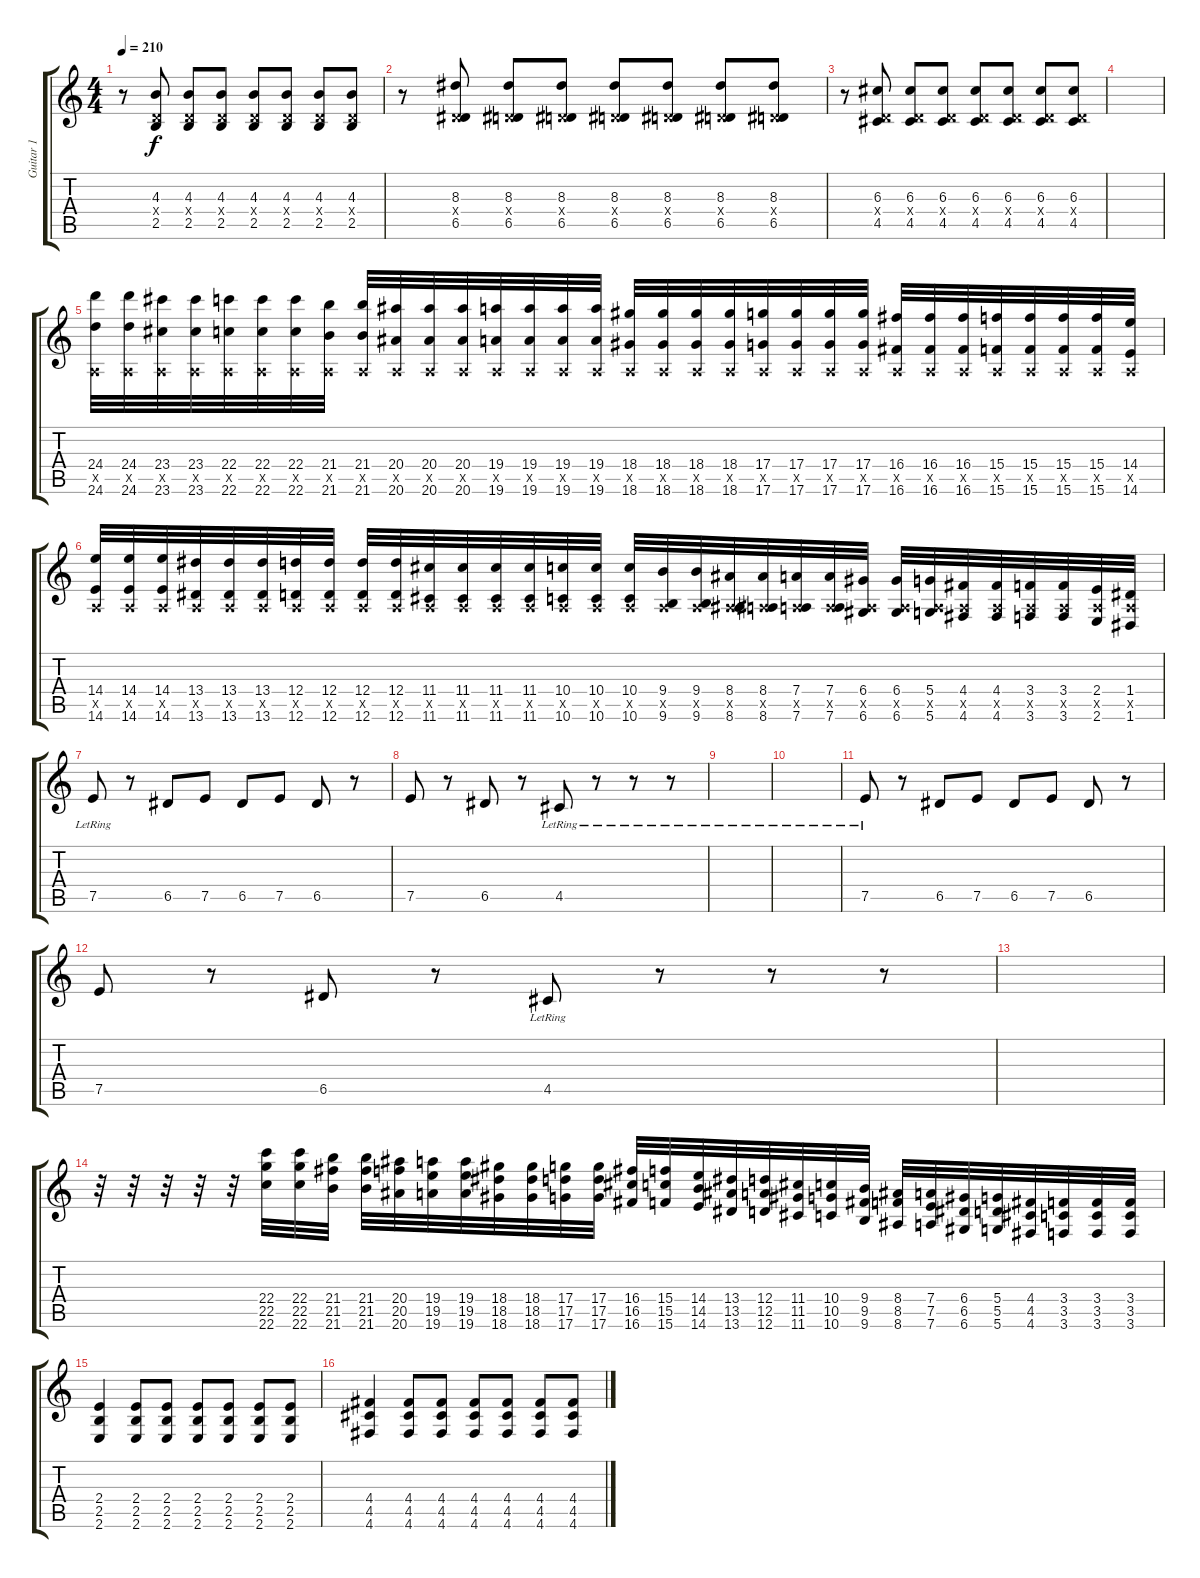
\track ("Guitar 1" "Guitar 1") {instrument overdrivenguitar}
\staff {score tabs}
\tuning (E4 B3 G3 D3 A2 D2) {hide}
\ts (4 4)
\tempo 210
\clef g2
\ks c
r.8{dy f} (4.3 0.4{x} 2.5).8 (4.3 0.4{x} 2.5).8 (4.3 0.4{x} 2.5).8 (4.3 0.4{x} 2.5).8 (4.3 0.4{x} 2.5).8 (4.3 0.4{x} 2.5).8 (4.3 0.4{x} 2.5).8 |
r.8 (8.3 0.4{x} 6.5).8 (8.3 0.4{x} 6.5).8 (8.3 0.4{x} 6.5).8 (8.3 0.4{x} 6.5).8 (8.3 0.4{x} 6.5).8 (8.3 0.4{x} 6.5).8 (8.3 0.4{x} 6.5).8 |
r.8 (6.3 0.4{x} 4.5).8 (6.3 0.4{x} 4.5).8 (6.3 0.4{x} 4.5).8 (6.3 0.4{x} 4.5).8 (6.3 0.4{x} 4.5).8 (6.3 0.4{x} 4.5).8 (6.3 0.4{x} 4.5).8 |
|
(24.4 0.5{x} 24.6).32 (24.4 0.5{x} 24.6).32 (23.4 0.5{x} 23.6).32 (23.4 0.5{x} 23.6).32 (22.4 0.5{x} 22.6).32 (22.4 0.5{x} 22.6).32 (22.4 0.5{x} 22.6).32 (21.4 0.5{x} 21.6).32 (21.4 0.5{x} 21.6).32 (20.4 0.5{x} 20.6).32 (20.4 0.5{x} 20.6).32 (20.4 0.5{x} 20.6).32 (19.4 0.5{x} 19.6).32 (19.4 0.5{x} 19.6).32 (19.4 0.5{x} 19.6).32 (19.4 0.5{x} 19.6).32 (18.4 0.5{x} 18.6).32 (18.4 0.5{x} 18.6).32 (18.4 0.5{x} 18.6).32 (18.4 0.5{x} 18.6).32 (17.4 0.5{x} 17.6).32 (17.4 0.5{x} 17.6).32 (17.4 0.5{x} 17.6).32 (17.4 0.5{x} 17.6).32 (16.4 0.5{x} 16.6).32 (16.4 0.5{x} 16.6).32 (16.4 0.5{x} 16.6).32 (15.4 0.5{x} 15.6).32 (15.4 0.5{x} 15.6).32 (15.4 0.5{x} 15.6).32 (15.4 0.5{x} 15.6).32 (14.4 0.5{x} 14.6).32 |
(14.4 0.5{x} 14.6).32 (14.4 0.5{x} 14.6).32 (14.4 0.5{x} 14.6).32 (13.4 0.5{x} 13.6).32 (13.4 0.5{x} 13.6).32 (13.4 0.5{x} 13.6).32 (12.4 0.5{x} 12.6).32 (12.4 0.5{x} 12.6).32 (12.4 0.5{x} 12.6).32 (12.4 0.5{x} 12.6).32 (11.4 0.5{x} 11.6).32 (11.4 0.5{x} 11.6).32 (11.4 0.5{x} 11.6).32 (11.4 0.5{x} 11.6).32 (10.4 0.5{x} 10.6).32 (10.4 0.5{x} 10.6).32 (10.4 0.5{x} 10.6).32 (9.4 0.5{x} 9.6).32 (9.4 0.5{x} 9.6).32 (8.4 0.5{x} 8.6).32 (8.4 0.5{x} 8.6).32 (7.4 0.5{x} 7.6).32 (7.4 0.5{x} 7.6).32 (6.4 0.5{x} 6.6).32 (6.4 0.5{x} 6.6).32 (5.4 0.5{x} 5.6).32 (4.4 0.5{x} 4.6).32 (4.4 0.5{x} 4.6).32 (3.4 0.5{x} 3.6).32 (3.4 0.5{x} 3.6).32 (2.4 0.5{x} 2.6).32 (1.4 0.5{x} 1.6).32 |
7.5{lr}.8 r.8 6.5.8 7.5.8 6.5.8 7.5.8 6.5.8 r.8 |
7.5.8 r.8 6.5.8 r.8 4.5{lr}.8 r.8 r.8 r.8 |
|
|
7.5{lr}.8 r.8 6.5.8 7.5.8 6.5.8 7.5.8 6.5.8 r.8 |
7.5.8 r.8 6.5.8 r.8 4.5{lr}.8 r.8 r.8 r.8 |
|
r.32 r.32 r.32 r.32 r.32 (22.4 22.5 22.6).32 (22.4 22.5 22.6).32 (21.4 21.5 21.6).32 (21.4 21.5 21.6).32 (20.4 20.5 20.6).32 (19.4 19.5 19.6).32 (19.4 19.5 19.6).32 (18.4 18.5 18.6).32 (18.4 18.5 18.6).32 (17.4 17.5 17.6).32 (17.4 17.5 17.6).32 (16.4 16.5 16.6).32 (15.4 15.5 15.6).32 (14.4 14.5 14.6).32 (13.4 13.5 13.6).32 (12.4 12.5 12.6).32 (11.4 11.5 11.6).32 (10.4 10.5 10.6).32 (9.4 9.5 9.6).32 (8.4 8.5 8.6).32 (7.4 7.5 7.6).32 (6.4 6.5 6.6).32 (5.4 5.5 5.6).32 (4.4 4.5 4.6).32 (3.4 3.5 3.6).32 (3.4 3.5 3.6).32 (3.4 3.5 3.6).32 |
(2.4 2.5 2.6).4 (2.4 2.5 2.6).8 (2.4 2.5 2.6).8 (2.4 2.5 2.6).8 (2.4 2.5 2.6).8 (2.4 2.5 2.6).8 (2.4 2.5 2.6).8 |
(4.4 4.5 4.6).4 (4.4 4.5 4.6).8 (4.4 4.5 4.6).8 (4.4 4.5 4.6).8 (4.4 4.5 4.6).8 (4.4 4.5 4.6).8 (4.4 4.5 4.6).8
